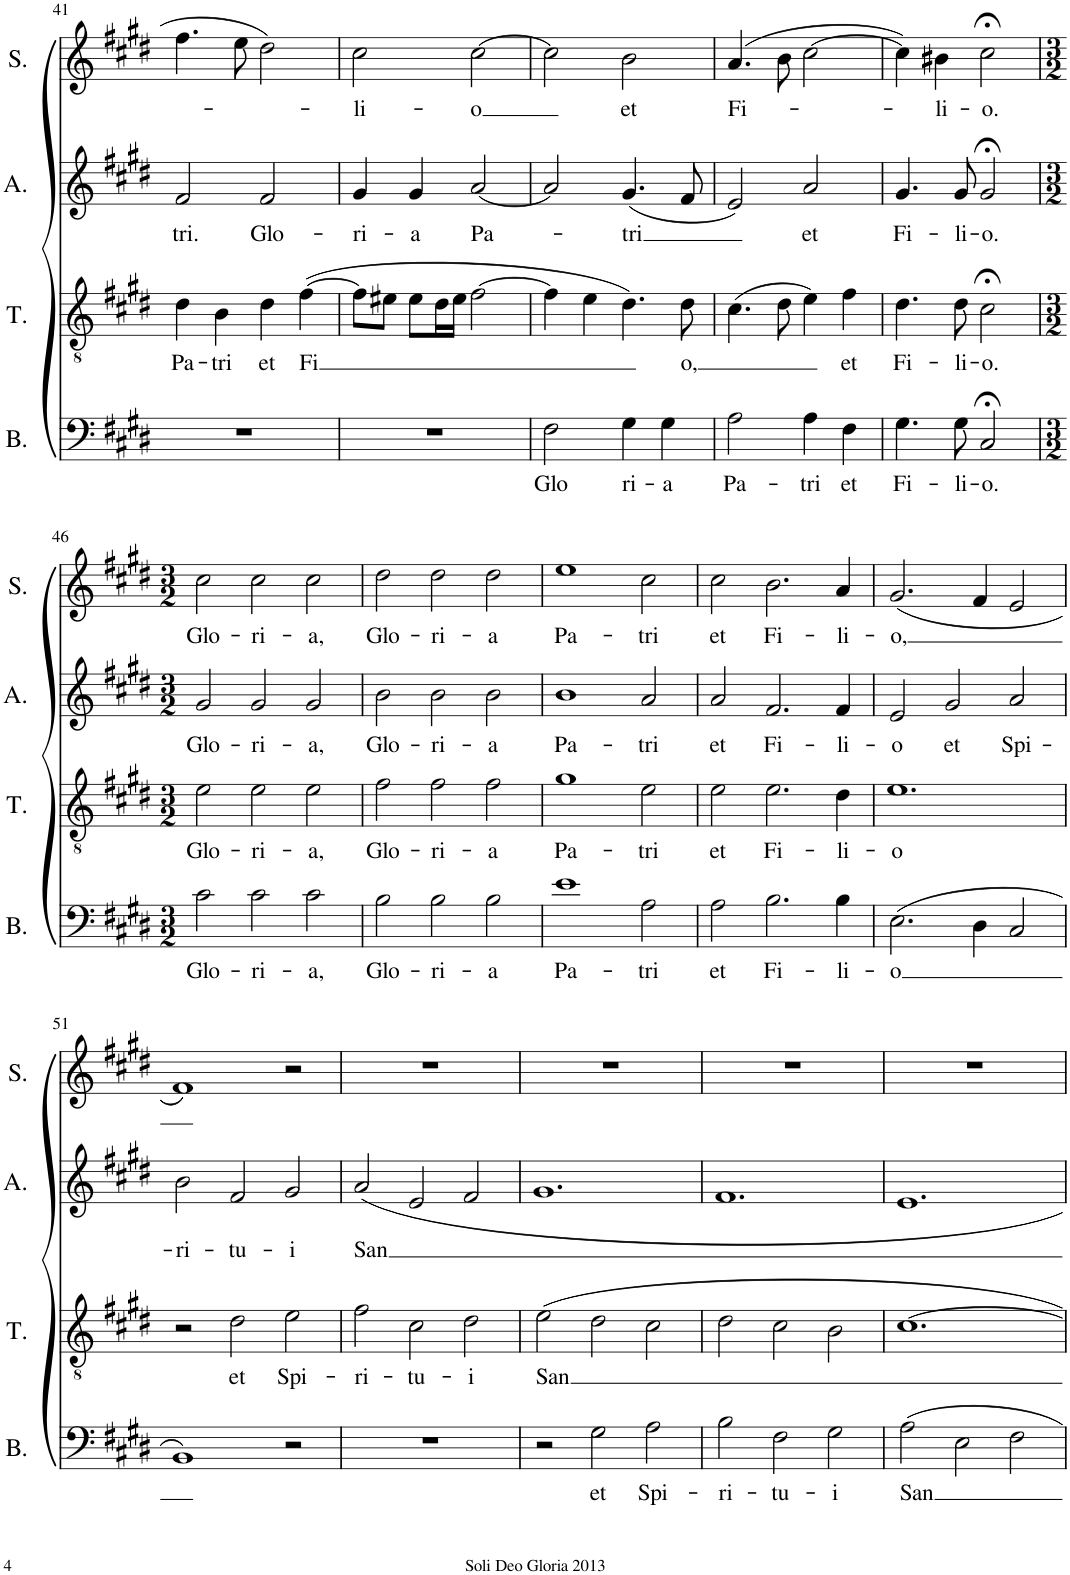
**kern	**text	**kern	**text	**kern	**text	**kern	**text
*part4	*part4	*part3	*part3	*part2	*part2	*part1	*part1
*staff4	*staff4	*staff3	*staff3	*staff2	*staff2	*staff1	*staff1
*I"Bass	*	*I"Tenor	*	*I"Alto	*	*I"Soprano	*
*I'B.	*	*I'T.	*	*I'A.	*	*I'S.	*
!!LO:PB:g=z
*clefF4	*	*clefGv2	*	*clefG2	*	*clefG2	*
*k[f#c#g#d#]	*	*k[f#c#g#d#]	*	*k[f#c#g#d#]	*	*k[f#c#g#d#]	*
*M4/4	*	*M4/4	*	*M4/4	*	*M4/4	*
*met(c|)	*	*met(c|)	*	*met(c|)	*	*met(c|)	*
=41	=41	=41	=41	=41	=41	=41	=41
!	!	!	!LO:LY:b	!	!LO:LY:b	!	!
1r	.	4d#\	Pa-	2f#/	tri.	4.ff#\	.
!	!	!	!LO:LY:b	!	!	!	!
.	.	4B\	-tri	.	.	.	.
.	.	.	.	.	.	8ee\	.
!	!	!	!LO:LY:b	!	!LO:LY:b	!	!
.	.	4d#\	et	2f#/	Glo-	2dd#\	.
!	!	!	!LO:LY:b	!	!	!	!
.	.	([4f#\	Fi	.	.	.	.
=42	=42	=42	=42	=42	=42	=42	=42
!	!	!	!	!	!LO:LY:b	!	!LO:LY:b
1r	.	8f#\L]	.	4g#/	-ri-	2cc#\	-li-
.	.	8e#X\J	.	.	.	.	.
!	!	!	!	!	!LO:LY:b	!	!
.	.	8e#\L	.	4g#/	-a	.	.
.	.	16d#\L	.	.	.	.	.
.	.	16e#\JJ	.	.	.	.	.
!	!	!	!	!	!LO:LY:b	!	!LO:LY:b
.	.	[2f#\	.	[2a/	Pa-	[2cc#\	-o
=43	=43	=43	=43	=43	=43	=43	=43
!	!LO:LY:b	!	!	!	!	!	!
2F#\	Glo	4f#\]	.	2a/]	.	2cc#\]	.
.	.	4e\	.	.	.	.	.
!	!LO:LY:b	!	!	!	!LO:LY:b	!	!LO:LY:b
4G#\	-ri-	4.d#\)	.	(4.g#/	-tri	2b\	et
!	!LO:LY:b	!	!	!	!	!	!
4G#\	-a	.	.	.	.	.	.
!	!	!	!LO:LY:b	!	!	!	!
.	.	8d#\	o,	8f#/	.	.	.
=44	=44	=44	=44	=44	=44	=44	=44
!	!LO:LY:b	!	!	!	!	!	!LO:LY:b
2A\	Pa-	(4.c#\	.	2e/)	.	(4.a/	Fi-
.	.	8d#\	.	.	.	8b\	.
!	!LO:LY:b	!	!	!	!LO:LY:b	!	!
4A\	-tri	4e\)	.	2a/	et	[2cc#\	.
!	!LO:LY:b	!	!LO:LY:b	!	!	!	!
4F#\	et	4f#\	et	.	.	.	.
=45	=45	=45	=45	=45	=45	=45	=45
!	!LO:LY:b	!	!LO:LY:b	!	!LO:LY:b	!	!
4.G#\	Fi-	4.d#\	Fi-	4.g#/	Fi-	4cc#\])	.
!	!	!	!	!	!	!	!LO:LY:b
.	.	.	.	.	.	4b#X\	-li-
!	!LO:LY:b	!	!LO:LY:b	!	!LO:LY:b	!	!
8G#\	-li-	8d#\	-li-	8g#/	-li-	.	.
!	!LO:LY:b	!	!LO:LY:b	!	!LO:LY:b	!	!LO:LY:b
2C#;</	-o.	2c#;<\	-o.	2g#;</	-o.	2cc#;<\	-o.
!!LO:LB:g=z
=46	=46	=46	=46	=46	=46	=46	=46
*M3/2	*	*M3/2	*	*M3/2	*	*M3/2	*
!	!LO:LY:b	!	!LO:LY:b	!	!LO:LY:b	!	!LO:LY:b
2c#\	Glo-	2e\	Glo-	2g#/	Glo-	2cc#\	Glo-
!	!LO:LY:b	!	!LO:LY:b	!	!LO:LY:b	!	!LO:LY:b
2c#\	-ri-	2e\	-ri-	2g#/	-ri-	2cc#\	-ri-
!	!LO:LY:b	!	!LO:LY:b	!	!LO:LY:b	!	!LO:LY:b
2c#\	-a,	2e\	-a,	2g#/	-a,	2cc#\	-a,
=47	=47	=47	=47	=47	=47	=47	=47
!	!LO:LY:b	!	!LO:LY:b	!	!LO:LY:b	!	!LO:LY:b
2B\	Glo-	2f#\	Glo-	2b\	Glo-	2dd#\	Glo-
!	!LO:LY:b	!	!LO:LY:b	!	!LO:LY:b	!	!LO:LY:b
2B\	-ri-	2f#\	-ri-	2b\	-ri-	2dd#\	-ri-
!	!LO:LY:b	!	!LO:LY:b	!	!LO:LY:b	!	!LO:LY:b
2B\	-a	2f#\	-a	2b\	-a	2dd#\	-a
=48	=48	=48	=48	=48	=48	=48	=48
!	!LO:LY:b	!	!LO:LY:b	!	!LO:LY:b	!	!LO:LY:b
1e	Pa-	1g#	Pa-	1b	Pa-	1ee	Pa-
!	!LO:LY:b	!	!LO:LY:b	!	!LO:LY:b	!	!LO:LY:b
2A\	-tri	2e\	-tri	2a/	-tri	2cc#\	-tri
=49	=49	=49	=49	=49	=49	=49	=49
!	!LO:LY:b	!	!LO:LY:b	!	!LO:LY:b	!	!LO:LY:b
2A\	et	2e\	et	2a/	et	2cc#\	et
!	!LO:LY:b	!	!LO:LY:b	!	!LO:LY:b	!	!LO:LY:b
2.B\	Fi-	2.e\	Fi-	2.f#/	Fi-	2.b\	Fi-
!	!LO:LY:b	!	!LO:LY:b	!	!LO:LY:b	!	!LO:LY:b
4B\	-li-	4d#\	-li-	4f#/	-li-	4a/	-li-
=50	=50	=50	=50	=50	=50	=50	=50
!	!LO:LY:b	!	!LO:LY:b	!	!LO:LY:b	!	!LO:LY:b
(2.E\	-o	1.e	-o	2e/	-o	(2.g#/	-o,
!	!	!	!	!	!LO:LY:b	!	!
.	.	.	.	2g#/	et	.	.
4D#\	.	.	.	.	.	4f#/	.
!	!	!	!	!	!LO:LY:b	!	!
2C#/	.	.	.	2a/	Spi-	2e/	.
!!LO:LB:g=z
=51	=51	=51	=51	=51	=51	=51	=51
!	!	!	!	!	!LO:LY:b	!	!
1BB)	.	2r	.	2b\	-ri-	1f#)	.
!	!	!	!LO:LY:b	!	!LO:LY:b	!	!
.	.	2d#\	et	2f#/	-tu-	.	.
!	!	!	!LO:LY:b	!	!LO:LY:b	!	!
2r	.	2e\	Spi-	2g#/	-i	2r	.
=52	=52	=52	=52	=52	=52	=52	=52
!	!	!	!LO:LY:b	!	!LO:LY:b	!	!
1.r	.	2f#\	-ri-	2a/	San	1.r	.
!	!	!	!LO:LY:b	!	!	!	!
.	.	2c#\	-tu-	2e/	.	.	.
!	!	!	!LO:LY:b	!	!	!	!
.	.	2d#\	-i	2f#/	.	.	.
=53	=53	=53	=53	=53	=53	=53	=53
!	!	!	!LO:LY:b	!	!	!	!
2r	.	2e\	San	1.g#	.	1.r	.
!	!LO:LY:b	!	!	!	!	!	!
2G#\	et	2d#\	.	.	.	.	.
!	!LO:LY:b	!	!	!	!	!	!
2A\	Spi-	2c#\	.	.	.	.	.
=54	=54	=54	=54	=54	=54	=54	=54
!	!LO:LY:b	!	!	!	!	!	!
2B\	-ri-	2d#\	.	1.f#	.	1.r	.
!	!LO:LY:b	!	!	!	!	!	!
2F#\	-tu-	2c#\	.	.	.	.	.
!	!LO:LY:b	!	!	!	!	!	!
2G#\	-i	2B\	.	.	.	.	.
=55	=55	=55	=55	=55	=55	=55	=55
!	!LO:LY:b	!	!	!	!	!	!
2A\	San	[1.c#	.	1.e	.	1.r	.
2E\	.	.	.	.	.	.	.
2F#\	.	.	.	.	.	.	.
=	=	=	=	=	=	=	=
*-	*-	*-	*-	*-	*-	*-	*-
